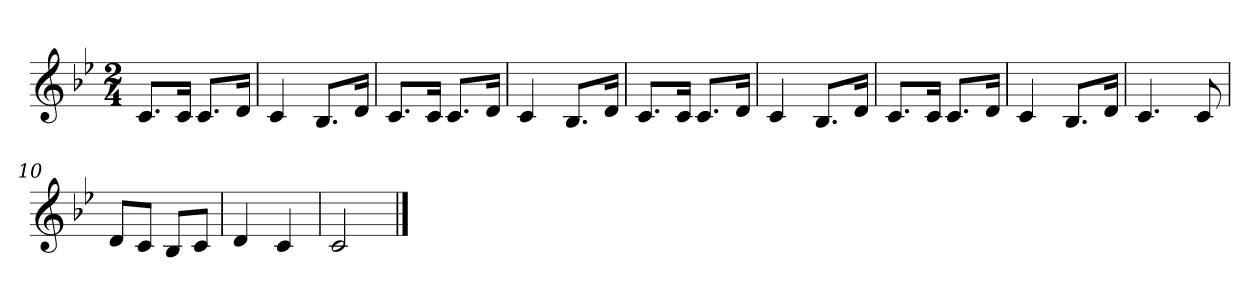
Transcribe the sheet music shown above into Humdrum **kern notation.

**kern
*part1
*staff1
*clefG2
*k[b-e-]
*M2/4
*MM54
=
8.c/L
16c/Jk
8.c/L
16d/Jk
=2
4c
8.B-/L
16d/Jk
=3
8.c/L
16c/Jk
8.c/L
16d/Jk
=4
4c
8.B-/L
16d/Jk
=5
8.c/L
16c/Jk
8.c/L
16d/Jk
=6
4c
8.B-/L
16d/Jk
=7
8.c/L
16c/Jk
8.c/L
16d/Jk
=8
4c
8.B-/L
16d/Jk
=9
4.c
8c
=10
8d/L
8c/J
8B-/L
8c/J
=11
4d
4c
=12
2c
==
*-
